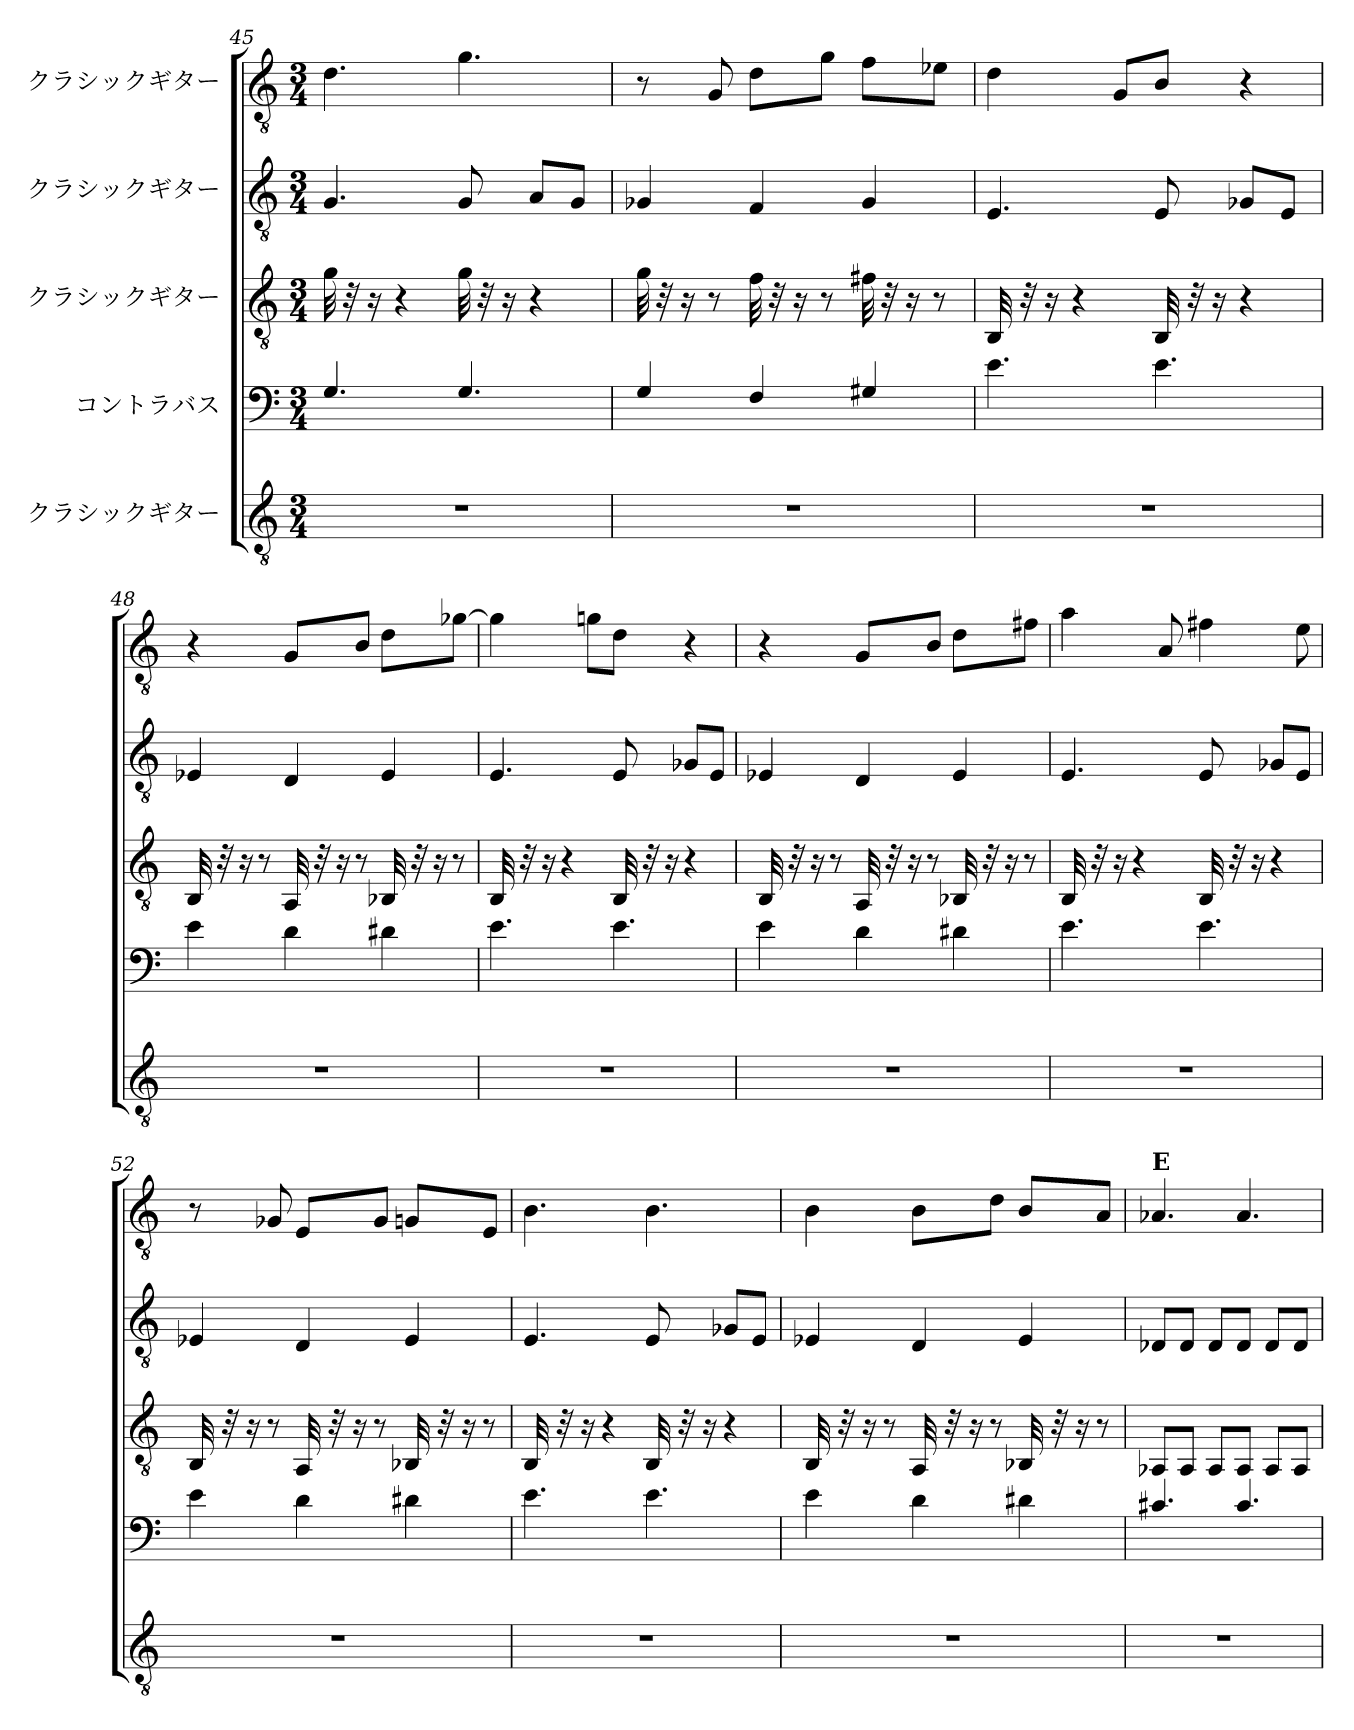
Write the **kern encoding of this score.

**kern	**kern	**kern	**kern	**kern
*part5	*part4	*part3	*part2	*part1
*staff5	*staff4	*staff3	*staff2	*staff1
*I"クラシックギター	*I"コントラバス	*I"クラシックギター	*I"クラシックギター	*I"クラシックギター
*clefGv2	*clefF4	*clefGv2	*clefGv2	*clefGv2
*	*ITrd7c12	*	*	*
*k[]	*k[]	*k[]	*k[]	*k[]
*M3/4	*M3/4	*M3/4	*M3/4	*M3/4
=45	=45	=45	=45	=45
2.r	4.GG/	32g\	4.G/	4.d\
.	.	32r	.	.
.	.	16r	.	.
.	.	4r	.	.
.	4.GG/	32g\	8G/	4.g\
.	.	32r	.	.
.	.	16r	.	.
.	.	4r	8A/L	.
.	.	.	8G/J	.
=46	=46	=46	=46	=46
2.r	4GG/	32g\	4G-X/	8r
.	.	32r	.	.
.	.	16r	.	.
.	.	8r	.	8G/
.	4FF/	32f\	4F/	8d\L
.	.	32r	.	.
.	.	16r	.	.
.	.	8r	.	8g\J
.	4GG#X/	32f#X\	4G-/	8f\L
.	.	32r	.	.
.	.	16r	.	.
.	.	8r	.	8e-X\J
!!LO:PB:g=z
=47	=47	=47	=47	=47
2.r	4.E\	32BB/	4.E/	4d\
.	.	32r	.	.
.	.	16r	.	.
.	.	4r	.	.
.	.	.	.	8G/L
.	4.E\	32BB/	8E/	8B/J
.	.	32r	.	.
.	.	16r	.	.
.	.	4r	8G-X/L	4r
.	.	.	8E/J	.
=48	=48	=48	=48	=48
2.r	4E\	32BB/	4E-X/	4r
.	.	32r	.	.
.	.	16r	.	.
.	.	8r	.	.
.	4D\	32AA/	4D/	8G/L
.	.	32r	.	.
.	.	16r	.	.
.	.	8r	.	8B/J
.	4D#X\	32BB-X/	4E-/	8d\L
.	.	32r	.	.
.	.	16r	.	.
.	.	8r	.	[8g-X\J
=49	=49	=49	=49	=49
2.r	4.E\	32BB/	4.E/	4g-\]
.	.	32r	.	.
.	.	16r	.	.
.	.	4r	.	.
.	.	.	.	8gn\L
.	4.E\	32BB/	8E/	8d\J
.	.	32r	.	.
.	.	16r	.	.
.	.	4r	8G-X/L	4r
.	.	.	8E/J	.
!!LO:LB:g=z
=50	=50	=50	=50	=50
2.r	4E\	32BB/	4E-X/	4r
.	.	32r	.	.
.	.	16r	.	.
.	.	8r	.	.
.	4D\	32AA/	4D/	8G/L
.	.	32r	.	.
.	.	16r	.	.
.	.	8r	.	8B/J
.	4D#X\	32BB-X/	4E-/	8d\L
.	.	32r	.	.
.	.	16r	.	.
.	.	8r	.	8f#X\J
=51	=51	=51	=51	=51
2.r	4.E\	32BB/	4.E/	4a\
.	.	32r	.	.
.	.	16r	.	.
.	.	4r	.	.
.	.	.	.	8A/
.	4.E\	32BB/	8E/	4f#X\
.	.	32r	.	.
.	.	16r	.	.
.	.	4r	8G-X/L	.
.	.	.	8E/J	8e\
=52	=52	=52	=52	=52
2.r	4E\	32BB/	4E-X/	8r
.	.	32r	.	.
.	.	16r	.	.
.	.	8r	.	8G-X/
.	4D\	32AA/	4D/	8E/L
.	.	32r	.	.
.	.	16r	.	.
.	.	8r	.	8G-/J
.	4D#X\	32BB-X/	4E-/	8Gn/L
.	.	32r	.	.
.	.	16r	.	.
.	.	8r	.	8E/J
!!LO:LB:g=z
=53	=53	=53	=53	=53
2.r	4.E\	32BB/	4.E/	4.B\
.	.	32r	.	.
.	.	16r	.	.
.	.	4r	.	.
.	4.E\	32BB/	8E/	4.B\
.	.	32r	.	.
.	.	16r	.	.
.	.	4r	8G-X/L	.
.	.	.	8E/J	.
=54	=54	=54	=54	=54
2.r	4E\	32BB/	4E-X/	4B\
.	.	32r	.	.
.	.	16r	.	.
.	.	8r	.	.
.	4D\	32AA/	4D/	8B\L
.	.	32r	.	.
.	.	16r	.	.
.	.	8r	.	8d\J
.	4D#X\	32BB-X/	4E-/	8B/L
.	.	32r	.	.
.	.	16r	.	.
.	.	8r	.	8A/J
=55	=55	=55	=55	=55
!	!	!	!	!LO:TX:a:B:t=E
2.r	4.C#X/	8AA-X/L	8D-X/L	4.A-X/
.	.	8AA-/J	8D-/J	.
.	.	8AA-/L	8D-/L	.
.	4.C#/	8AA-/J	8D-/J	4.A-/
.	.	8AA-/L	8D-/L	.
.	.	8AA-/J	8D-/J	.
=	=	=	=	=
*-	*-	*-	*-	*-
